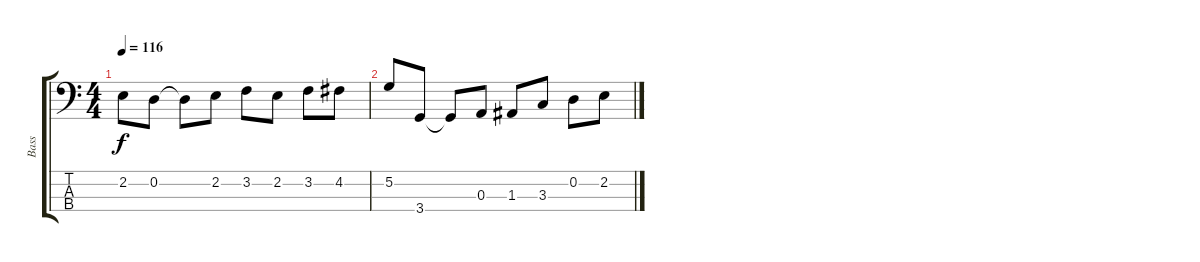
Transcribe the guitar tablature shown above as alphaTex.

\track ("Bass" "Bass") {instrument electricbassfinger}
\staff {score tabs}
\tuning (G2 D2 A1 E1) {hide}
\ts (4 4)
\tempo 116
\clef f4
\ks c
2.2{t}.8{dy f} 0.2.8 0.2{t}.8 2.2.8 3.2.8 2.2.8 3.2.8 4.2.8 |
5.2.8 3.4.8 3.4{t}.8 0.3.8 1.3.8 3.3.8 0.2.8 2.2.8
